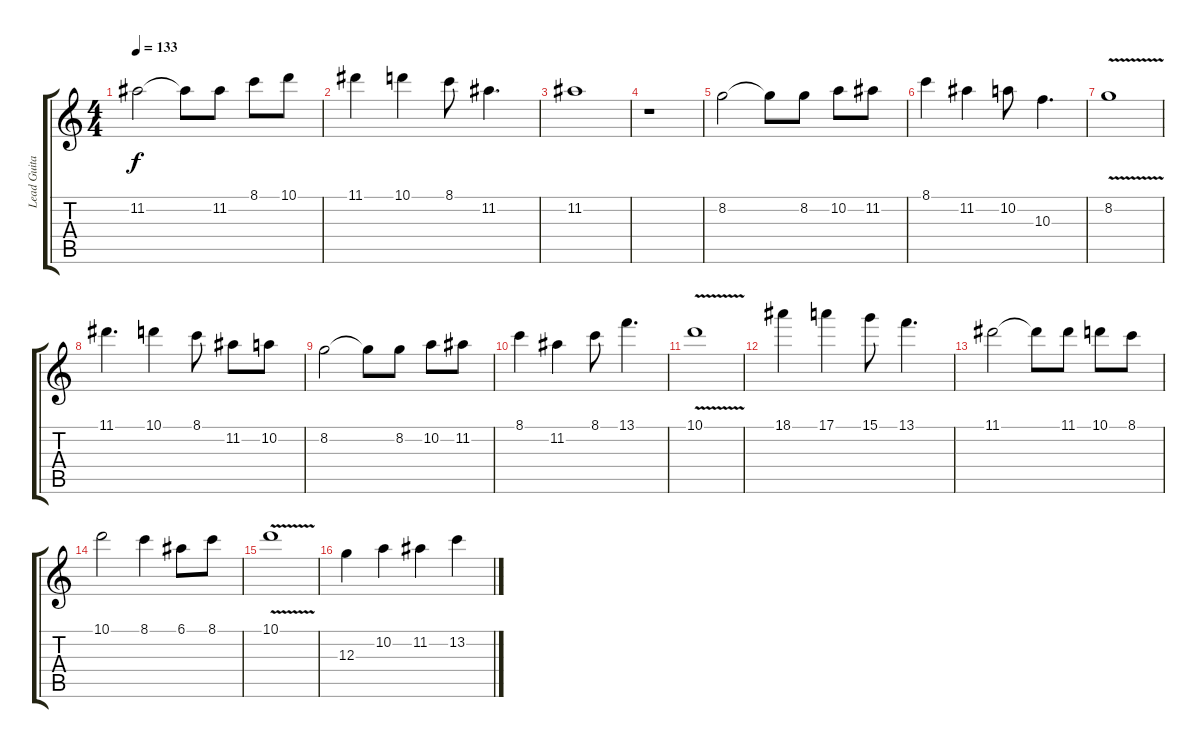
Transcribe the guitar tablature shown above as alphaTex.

\track ("Lead Guitar" "Lead Guita") {instrument distortionguitar}
\staff {score tabs}
\tuning (E4 B3 G3 D3 A2 E2) {hide}
\ts (4 4)
\tempo 133
\clef g2
\ks c
11.2.2{dy f} 11.2{t}.8 11.2.8 8.1.8 10.1.8 |
11.1.4 10.1.4 8.1.8 11.2.4{d} |
11.2.1 |
r.1 |
8.2.2 8.2{t}.8 8.2.8 10.2.8 11.2.8 |
8.1.4 11.2.4 10.2.8 10.3.4{d} |
8.2{v}.1 |
11.1.4{d} 10.1.4 8.1.8 11.2.8 10.2.8 |
8.2.2 8.2{t}.8 8.2.8 10.2.8 11.2.8 |
8.1.4 11.2.4 8.1.8 13.1.4{d} |
10.1{v}.1 |
18.1.4 17.1.4 15.1.8 13.1.4{d} |
11.1.2 11.1{t}.8 11.1.8 10.1.8 8.1.8 |
10.1.2 8.1.4 6.1.8 8.1.8 |
10.1{v}.1 |
12.3.4 10.2.4 11.2.4 13.2.4
